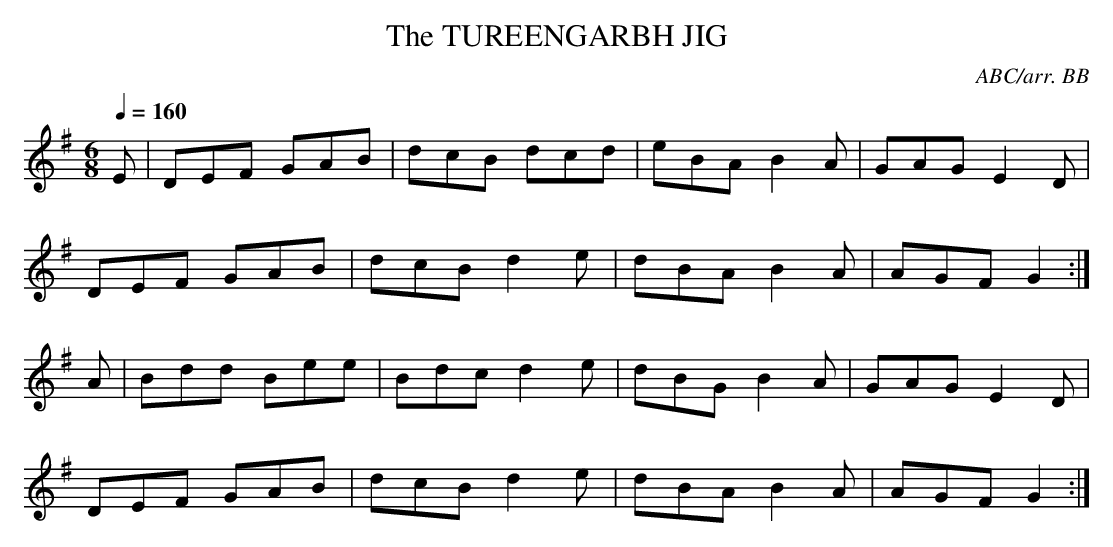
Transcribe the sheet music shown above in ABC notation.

X:1
T:TUREENGARBH JIG, The
C:ABC/arr. BB
Q:1/4=160
M:6/8
K:G
E|DEF GAB|dcB dcd|eBA B2A|GAG E2D|
DEF GAB|dcB d2e|dBA B2A|AGF G2:|
A|Bdd Bee|Bdc d2e|dBG B2A|GAG E2D|
DEF GAB|dcB d2e|dBA B2A|AGF G2:|
